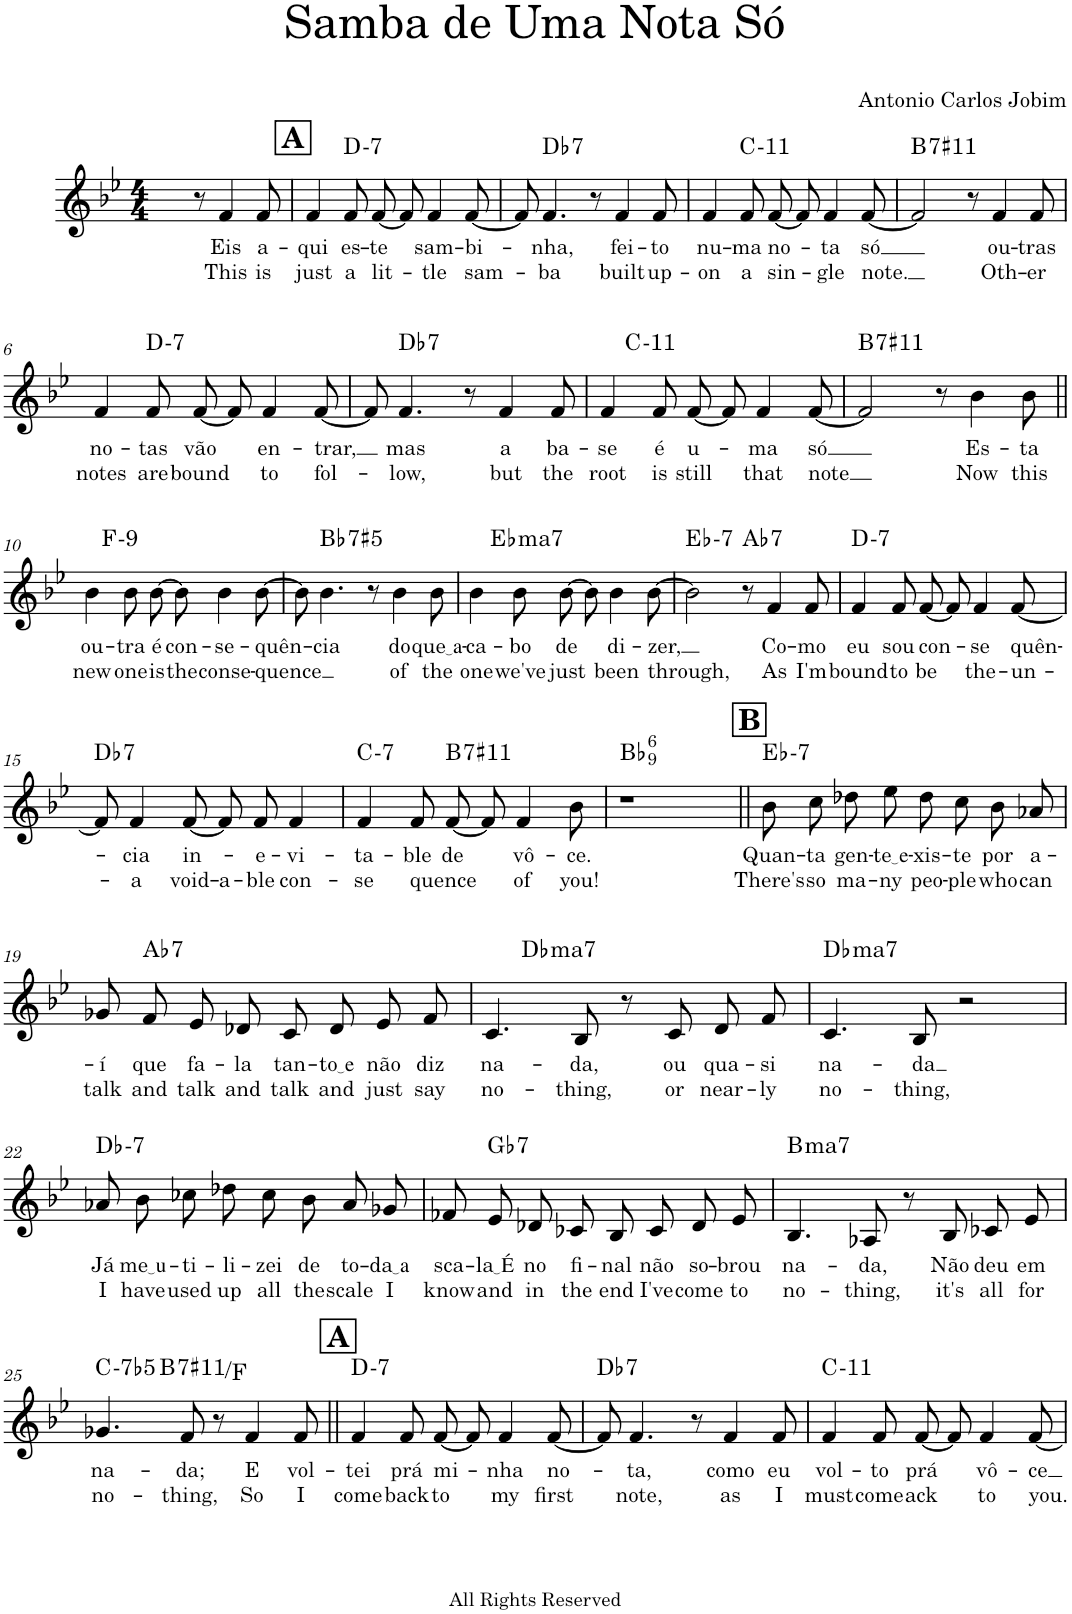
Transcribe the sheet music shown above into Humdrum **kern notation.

**kern	**text	**text	**harte
*part1	*part1	*part1	*part1
*staff1	*staff1	*staff1	*
*I"[Alto Saxophone]	*	*	*
*I'A Sax	*	*	*
*clefG2	*	*	*
*Trd5c9	*	*	*
*k[b-e-]	*	*	*
*B-:	*	*	*
*M4/4	*	*	*
=1	=1	=1	=1
8ryy	.	.	.
8r	.	.	.
!	!LO:LY:b	!LO:LY:b	!
4f/	Eis	This	.
!	!LO:LY:b	!LO:LY:b	!
8f/	a-	is	.
!!LO:REH:place=s1:a:B:cj:fs=14:t=A
=2	=2	=2	=2
!	!LO:LY:b	!LO:LY:b	!
4f/	-qui	just	.
!	!LO:LY:b	!LO:LY:b	!LO:H:kt=7
8f/L	es-	a	D:min7
!	!LO:LY:b	!LO:LY:b	!
[8f/J	-te	lit-	.
8f/]	.	.	.
!	!LO:LY:b	!LO:LY:b	!
4f/	sam-	-tle	.
!	!LO:LY:b	!LO:LY:b	!
[8f/	-bi-	sam-	.
=3	=3	=3	=3
8f/]	.	.	.
!	!LO:LY:b	!LO:LY:b	!LO:H:kt=7
4.f/	-nha,	-ba	Db:7
8r	.	.	.
!	!LO:LY:b	!LO:LY:b	!
4f/	fei-	built	.
!	!LO:LY:b	!LO:LY:b	!
8f/	-to	up-	.
=4	=4	=4	=4
!	!LO:LY:b	!LO:LY:b	!
4f/	nu-	-on	.
!	!LO:LY:b	!LO:LY:b	!LO:H:kt=11
8f/L	-ma	a	C:min9(11)
!	!LO:LY:b	!LO:LY:b	!
[8f/J	no-	sin-	.
8f/]	.	.	.
!	!LO:LY:b	!LO:LY:b	!
4f/	-ta	-gle	.
!	!LO:LY:b	!LO:LY:b	!
[8f/	só	note.	.
=5	=5	=5	=5
!	!	!	!LO:H:kt=7
2f/]	.	.	B:7(#11)
8r	.	.	.
!	!LO:LY:b	!LO:LY:b	!
4f/	ou-	Oth-	.
!	!LO:LY:b	!LO:LY:b	!
8f/	-tras	-er	.
!!LO:LB:g=z
=6	=6	=6	=6
!	!LO:LY:b	!LO:LY:b	!
4f/	no-	notes	.
!	!LO:LY:b	!LO:LY:b	!LO:H:kt=7
8f/L	-tas	are	D:min7
!	!LO:LY:b	!LO:LY:b	!
[8f/J	vão	bound	.
8f/]	.	.	.
!	!LO:LY:b	!LO:LY:b	!
4f/	en-	to	.
!	!LO:LY:b	!LO:LY:b	!
[8f/	-trar,	fol-	.
=7	=7	=7	=7
8f/]	.	.	.
!	!LO:LY:b	!LO:LY:b	!LO:H:kt=7
4.f/	mas	-low,	Db:7
8r	.	.	.
!	!LO:LY:b	!LO:LY:b	!
4f/	a	but	.
!	!LO:LY:b	!LO:LY:b	!
8f/	ba-	the	.
=8	=8	=8	=8
!	!LO:LY:b	!LO:LY:b	!
4f/	-se	root	.
!	!LO:LY:b	!LO:LY:b	!
8f/L	é	is	.
!	!LO:LY:b	!LO:LY:b	!
[8f/J	u-	still	.
8f/]	.	.	.
!	!LO:LY:b	!LO:LY:b	!
4f/	-ma	that	.
!	!LO:LY:b	!LO:LY:b	!
[8f/	só	note	.
8ryy	.	.	.
=9	=9	=9	=9
!	!	!	!LO:H:kt=7
2f/]	.	.	B:7(#11)
8r	.	.	.
!	!LO:LY:b	!LO:LY:b	!
4b-\	Es-	Now	.
!	!LO:LY:b	!LO:LY:b	!
8b-\	-ta	this	.
!!LO:LB:g=z
=10||	=10||	=10||	=10||
!	!LO:LY:b	!LO:LY:b	!
4b-\	ou-	new	.
!	!LO:LY:b	!LO:LY:b	!
8b-\L	-tra	one	.
!	!LO:LY:b	!LO:LY:b	!
[8b-\J	é	is	.
!	!LO:LY:b	!LO:LY:b	!
8b-\]	con-	the	.
!	!LO:LY:b	!LO:LY:b	!
4b-\	-se-	conse-	.
!	!LO:LY:b	!LO:LY:b	!
[8b-\	-quên-	-quence	.
8ryy	.	.	.
=11	=11	=11	=11
8b-\]	.	.	.
!	!LO:LY:b	!	!LO:H:kt=7
4.b-\	-cia	.	Bb:(3,#5,b7)
8r	.	.	.
!	!LO:LY:b	!LO:LY:b	!
4b-\	do	of	.
!	!LO:LY:b	!LO:LY:b	!
8b-\	que a	the	.
=12	=12	=12	=12
!	!LO:LY:b	!LO:LY:b	!
4b-\	-ca-	one	.
!	!LO:LY:b	!LO:LY:b	!
8b-\L	-bo	we've	.
!	!LO:LY:b	!LO:LY:b	!
[8b-\J	de	just	.
8b-\]	.	.	.
!	!LO:LY:b	!LO:LY:b	!
4b-\	di-	been	.
!	!LO:LY:b	!LO:LY:b	!
[8b-\	-zer,	through,	.
8ryy	.	.	.
=13	=13	=13	=13
!	!	!	!LO:H:kt=7
2b-\]	.	.	Eb:min7
!	!	!	!LO:H:kt=7
8r	.	.	Ab:7
!	!LO:LY:b	!LO:LY:b	!
4f/	Co-	As	.
!	!LO:LY:b	!LO:LY:b	!
8f/	-mo	I'm	.
=14	=14	=14	=14
!	!LO:LY:b	!LO:LY:b	!LO:H:kt=7
4f/	eu	bound	D:min7
!	!LO:LY:b	!LO:LY:b	!
8f/L	sou	to	.
!	!LO:LY:b	!LO:LY:b	!
[8f/J	con-	be	.
8f/]	.	.	.
!	!LO:LY:b	!LO:LY:b	!
4f/	-se	the-	.
!	!LO:LY:b	!LO:LY:b	!
[8f/	quên-	-un-	.
!!LO:LB:g=z
=15	=15	=15	=15
!	!	!	!LO:H:kt=7
8f/]	.	.	Db:7
!	!LO:LY:b	!LO:LY:b	!
4f/	-cia	-a	.
!	!LO:LY:b	!LO:LY:b	!
[8f/	in-	void-	.
!	!	!LO:LY:b	!
8f/L]	.	-a-	.
!	!LO:LY:b	!LO:LY:b	!
8f/J	-e-	-ble	.
!	!LO:LY:b	!LO:LY:b	!
4f/	-vi-	con-	.
=16	=16	=16	=16
!	!LO:LY:b	!LO:LY:b	!LO:H:kt=7
4f/	-ta-	-se	C:min7
!	!LO:LY:b	!LO:LY:b	!
8f/	-ble	quence	.
!	!LO:LY:b	!	!LO:H:kt=7
[8f/	de	.	B:7(#11)
8f/]	.	.	.
!	!LO:LY:b	!LO:LY:b	!
4f/	vô-	of	.
!	!LO:LY:b	!LO:LY:b	!
8b-\	-ce.	you!	.
=17	=17	=17	=17
!	!	!	!LO:H:kt=6
1r	.	.	Bb:maj6(9)
!!LO:REH:place=s1:a:B:cj:fs=14:t=B
=18||	=18||	=18||	=18||
!	!LO:LY:b	!LO:LY:b	!LO:H:kt=7
8b-\L	Quan-	There's	Eb:min7
!	!LO:LY:b	!LO:LY:b	!
8cc\J	-ta	so	.
!	!LO:LY:b	!LO:LY:b	!
8dd-X\L	gen-	ma-	.
!	!LO:LY:b	!LO:LY:b	!
8ee-\J	te e	-ny	.
!	!LO:LY:b	!LO:LY:b	!
8dd-\L	-xis-	peo-	.
!	!LO:LY:b	!LO:LY:b	!
8cc\J	-te	-ple	.
!	!LO:LY:b	!LO:LY:b	!
8b-/L	por	who	.
!	!LO:LY:b	!LO:LY:b	!
8a-X/J	a-	can	.
!!LO:LB:g=z
=19	=19	=19	=19
!	!LO:LY:b	!LO:LY:b	!
8g-X/	-í	talk	.
!	!LO:LY:b	!LO:LY:b	!LO:H:kt=7
8f/	que	and	Ab:7
!	!LO:LY:b	!LO:LY:b	!
8e-/L	fa-	talk	.
!	!LO:LY:b	!LO:LY:b	!
8d-X/J	-la	and	.
!	!LO:LY:b	!LO:LY:b	!
8c/L	tan-	talk	.
!	!LO:LY:b	!LO:LY:b	!
8d-/J	to e	and	.
!	!LO:LY:b	!LO:LY:b	!
8e-/L	não	just	.
!	!LO:LY:b	!LO:LY:b	!
8f/J	diz	say	.
=20	=20	=20	=20
!	!LO:LY:b	!LO:LY:b	!
4.c/	na-	no-	.
!	!LO:LY:b	!LO:LY:b	!
8B-/	-da,	-thing,	.
8r	.	.	.
!	!LO:LY:b	!LO:LY:b	!
8c/	ou	or	.
!	!LO:LY:b	!LO:LY:b	!
8d/L	qua-	near-	.
!	!LO:LY:b	!LO:LY:b	!
8f/J	-si	-ly	.
8ryy	.	.	.
=21	=21	=21	=21
!	!LO:LY:b	!LO:LY:b	!LO:H:kt=ma7
4.c/	na-	no-	Db:maj7
!	!LO:LY:b	!LO:LY:b	!
8B-/	-da	-thing,	.
2r	.	.	.
!!LO:LB:g=z
=22	=22	=22	=22
!	!LO:LY:b	!LO:LY:b	!LO:H:kt=7
8a-X/L	Já	I	Db:min7
!	!LO:LY:b	!LO:LY:b	!
8b-/J	me u	have	.
!	!LO:LY:b	!LO:LY:b	!
8cc-X\L	-ti-	used	.
!	!LO:LY:b	!LO:LY:b	!
8dd-X\J	-li-	up	.
!	!LO:LY:b	!LO:LY:b	!
8cc-\L	-zei	all	.
!	!LO:LY:b	!LO:LY:b	!
8b-\J	de	the	.
!	!LO:LY:b	!LO:LY:b	!
8a-/L	to-	scale	.
!	!LO:LY:b	!LO:LY:b	!
8g-X/J	da a	I	.
=23	=23	=23	=23
!	!LO:LY:b	!LO:LY:b	!
8f-X/	sca-	know	.
!	!LO:LY:b	!LO:LY:b	!LO:H:kt=7
8e-/	la É	and	Gb:7
!	!LO:LY:b	!LO:LY:b	!
8d-X/L	no	in	.
!	!LO:LY:b	!LO:LY:b	!
8c-X/J	fi-	the	.
!	!LO:LY:b	!LO:LY:b	!
8B-/L	-nal	end	.
!	!LO:LY:b	!LO:LY:b	!
8c-/J	não	I've	.
!	!LO:LY:b	!LO:LY:b	!
8d-/L	so-	come	.
!	!LO:LY:b	!LO:LY:b	!
8e-/J	-brou	to	.
=24	=24	=24	=24
!	!LO:LY:b	!LO:LY:b	!LO:H:kt=ma7
4.B-/	na-	no-	B:maj7
!	!LO:LY:b	!LO:LY:b	!
8A-X/	-da,	-thing,	.
8r	.	.	.
!	!LO:LY:b	!LO:LY:b	!
8B-/	Não	it's	.
!	!LO:LY:b	!LO:LY:b	!
8c-X/L	deu	all	.
!	!LO:LY:b	!LO:LY:b	!
8e-/J	em	for	.
!!LO:LB:g=z
=25	=25	=25	=25
!	!LO:LY:b	!LO:LY:b	!LO:H:kt=-7b5
*^	*	*	*
4.g-X/	4ryy	na-	no-	C:hdim7
!	!	!	!	!LO:H:kt=7
.	2.ryy	.	.	B:7(#11)/b5
!	!	!LO:LY:b	!LO:LY:b	!
8f/	.	-da;	-thing,	.
8r	.	.	.	.
!	!	!LO:LY:b	!LO:LY:b	!
4f/	.	E	So	.
!	!	!LO:LY:b	!LO:LY:b	!
8f/	.	vol-	I	.
!!LO:REH:place=s1:a:B:cj:fs=14:t=A	!!
=26||	=26||	=26||	=26||	=26||
!	!	!LO:LY:b	!LO:LY:b	!LO:H:kt=7
*v	*v	*	*	*
4f/	tei	come	D:min7
!	!LO:LY:b	!LO:LY:b	!
8f/L	prá	back	.
!	!LO:LY:b	!LO:LY:b	!
[8f/J	mi-	to	.
8f/]	.	.	.
!	!LO:LY:b	!LO:LY:b	!
4f/	-nha	my	.
!	!LO:LY:b	!LO:LY:b	!
[8f/	no-	first	.
=27	=27	=27	=27
!	!	!	!LO:H:kt=7
8f/]	.	.	Db:7
!	!LO:LY:b	!LO:LY:b	!
4.f/	-ta,	note,	.
8r	.	.	.
!	!LO:LY:b	!LO:LY:b	!
4f/	como	as	.
!	!LO:LY:b	!LO:LY:b	!
8f/	eu	I	.
=28	=28	=28	=28
!	!LO:LY:b	!LO:LY:b	!LO:H:kt=11
4f/	vol-	must	C:min9(11)
!	!LO:LY:b	!LO:LY:b	!
8f/L	-to	come	.
!	!LO:LY:b	!LO:LY:b	!
[8f/J	prá	ack	.
8f/]	.	.	.
!	!LO:LY:b	!LO:LY:b	!
4f/	vô-	to	.
!	!LO:LY:b	!LO:LY:b	!
[8f/	-ce	you.	.
=	=	=	=
*-	*-	*-	*-
